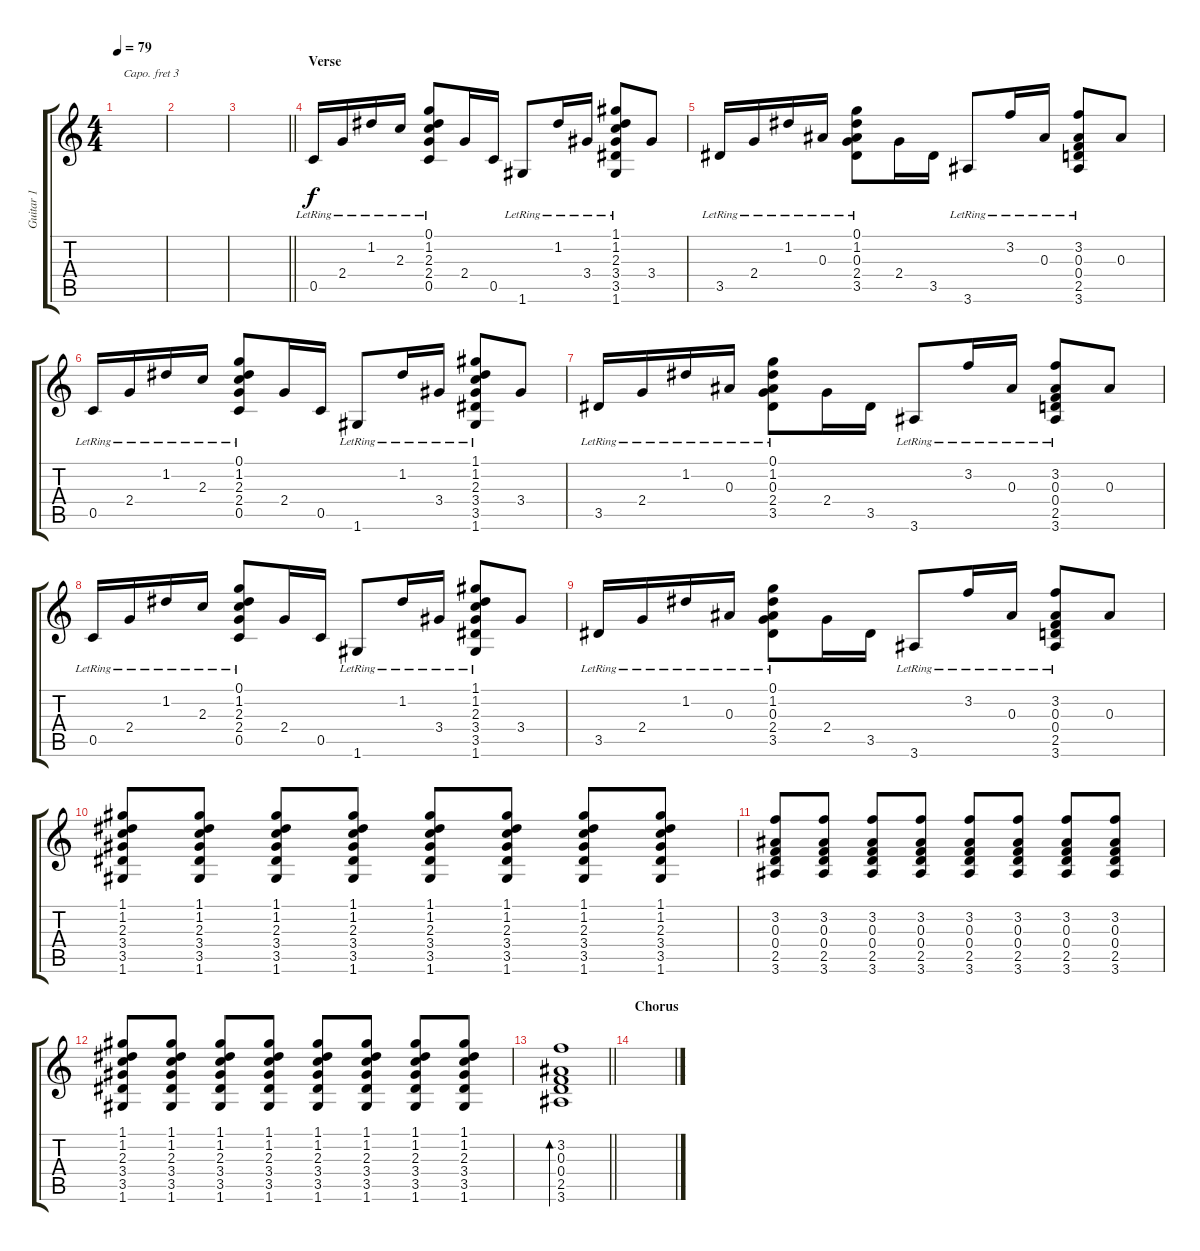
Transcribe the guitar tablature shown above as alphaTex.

\track ("Guitar 1" "Guitar 1") {instrument acousticguitarsteel}
\staff {score tabs}
\capo 3
\tuning (E4 B3 G3 D3 A2 E2) {hide}
\ts (4 4)
\tempo 79
\clef g2
\ks c
|
|
\barLineRight lightlight
|
\section ("" "Verse")
0.5{lr}.16 2.4{lr}.16 1.2{lr}.16 2.3{lr}.16 (0.1{lr} 1.2{lr} 2.3{lr} 2.4{lr} 0.5{lr}).8 2.4.16 0.5.16 1.6{lr}.8 1.2{lr}.16 3.4{lr}.16 (1.1{lr} 1.2{lr} 2.3{lr} 3.4{lr} 3.5{lr} 1.6{lr}).8 3.4.8 |
3.5{lr}.16 2.4{lr}.16 1.2{lr}.16 0.3{lr}.16 (0.1{lr} 1.2{lr} 0.3 2.4{lr} 3.5{lr}).8 2.4.16 3.5.16 3.6{lr}.8 3.2{lr}.16 0.3{lr}.16 (3.2 0.3{lr} 0.4{lr} 2.5{lr} 3.6{lr}).8 0.3.8 |
0.5{lr}.16 2.4{lr}.16 1.2{lr}.16 2.3{lr}.16 (0.1{lr} 1.2{lr} 2.3{lr} 2.4{lr} 0.5{lr}).8 2.4.16 0.5.16 1.6{lr}.8 1.2{lr}.16 3.4{lr}.16 (1.1{lr} 1.2{lr} 2.3{lr} 3.4{lr} 3.5{lr} 1.6{lr}).8 3.4.8 |
3.5{lr}.16 2.4{lr}.16 1.2{lr}.16 0.3{lr}.16 (0.1{lr} 1.2{lr} 0.3 2.4{lr} 3.5{lr}).8 2.4.16 3.5.16 3.6{lr}.8 3.2{lr}.16 0.3{lr}.16 (3.2 0.3{lr} 0.4{lr} 2.5{lr} 3.6{lr}).8 0.3.8 |
0.5{lr}.16 2.4{lr}.16 1.2{lr}.16 2.3{lr}.16 (0.1{lr} 1.2{lr} 2.3{lr} 2.4{lr} 0.5{lr}).8 2.4.16 0.5.16 1.6{lr}.8 1.2{lr}.16 3.4{lr}.16 (1.1{lr} 1.2{lr} 2.3{lr} 3.4{lr} 3.5{lr} 1.6{lr}).8 3.4.8 |
3.5{lr}.16 2.4{lr}.16 1.2{lr}.16 0.3{lr}.16 (0.1{lr} 1.2{lr} 0.3 2.4{lr} 3.5{lr}).8 2.4.16 3.5.16 3.6{lr}.8 3.2{lr}.16 0.3{lr}.16 (3.2 0.3{lr} 0.4{lr} 2.5{lr} 3.6{lr}).8 0.3.8 |
(1.1 1.2 2.3 3.4 3.5 1.6).8 (1.1 1.2 2.3 3.4 3.5 1.6).8 (1.1 1.2 2.3 3.4 3.5 1.6).8 (1.1 1.2 2.3 3.4 3.5 1.6).8 (1.1 1.2 2.3 3.4 3.5 1.6).8 (1.1 1.2 2.3 3.4 3.5 1.6).8 (1.1 1.2 2.3 3.4 3.5 1.6).8 (1.1 1.2 2.3 3.4 3.5 1.6).8 |
(3.2 0.3 0.4 2.5 3.6).8 (3.2 0.3 0.4 2.5 3.6).8 (3.2 0.3 0.4 2.5 3.6).8 (3.2 0.3 0.4 2.5 3.6).8 (3.2 0.3 0.4 2.5 3.6).8 (3.2 0.3 0.4 2.5 3.6).8 (3.2 0.3 0.4 2.5 3.6).8 (3.2 0.3 0.4 2.5 3.6).8 |
(1.1 1.2 2.3 3.4 3.5 1.6).8 (1.1 1.2 2.3 3.4 3.5 1.6).8 (1.1 1.2 2.3 3.4 3.5 1.6).8 (1.1 1.2 2.3 3.4 3.5 1.6).8 (1.1 1.2 2.3 3.4 3.5 1.6).8 (1.1 1.2 2.3 3.4 3.5 1.6).8 (1.1 1.2 2.3 3.4 3.5 1.6).8 (1.1 1.2 2.3 3.4 3.5 1.6).8 |
\barLineRight lightlight
(3.2 0.3 0.4 2.5 3.6).1{bd 60} |
\section ("" "Chorus")
